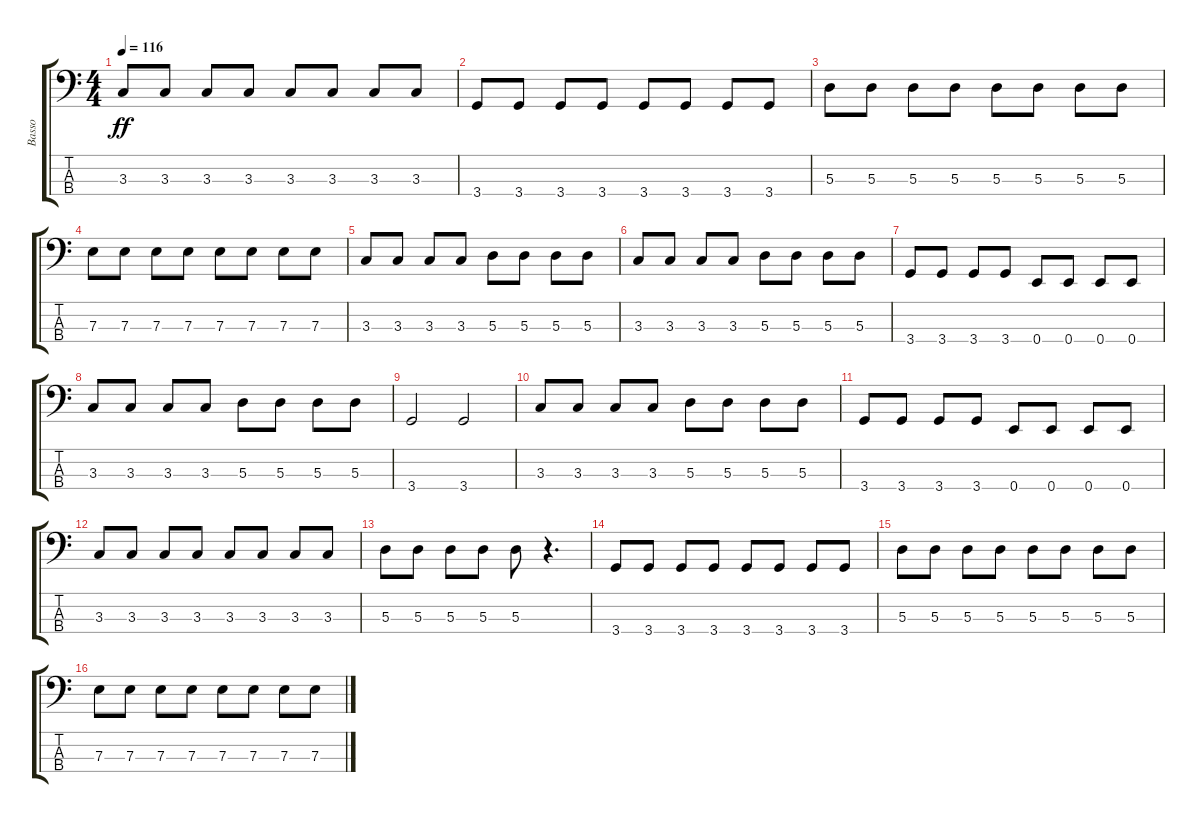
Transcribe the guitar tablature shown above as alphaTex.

\track ("Basso" "Basso") {instrument electricbassfinger}
\staff {score tabs}
\tuning (G2 D2 A1 E1) {hide}
\ts (4 4)
\tempo 116
\clef f4
\ks c
3.3.8{dy ff} 3.3.8 3.3.8 3.3.8 3.3.8 3.3.8 3.3.8 3.3.8 |
3.4.8 3.4.8 3.4.8 3.4.8 3.4.8 3.4.8 3.4.8 3.4.8 |
5.3.8 5.3.8 5.3.8 5.3.8 5.3.8 5.3.8 5.3.8 5.3.8 |
7.3.8 7.3.8 7.3.8 7.3.8 7.3.8 7.3.8 7.3.8 7.3.8 |
3.3.8 3.3.8 3.3.8 3.3.8 5.3.8 5.3.8 5.3.8 5.3.8 |
3.3.8 3.3.8 3.3.8 3.3.8 5.3.8 5.3.8 5.3.8 5.3.8 |
3.4.8 3.4.8 3.4.8 3.4.8 0.4.8 0.4.8 0.4.8 0.4.8 |
3.3.8 3.3.8 3.3.8 3.3.8 5.3.8 5.3.8 5.3.8 5.3.8 |
3.4.2 3.4.2 |
3.3.8 3.3.8 3.3.8 3.3.8 5.3.8 5.3.8 5.3.8 5.3.8 |
3.4.8 3.4.8 3.4.8 3.4.8 0.4.8 0.4.8 0.4.8 0.4.8 |
3.3.8 3.3.8 3.3.8 3.3.8 3.3.8 3.3.8 3.3.8 3.3.8 |
5.3.8 5.3.8 5.3.8 5.3.8 5.3.8 r.4{d} |
3.4.8 3.4.8 3.4.8 3.4.8 3.4.8 3.4.8 3.4.8 3.4.8 |
5.3.8 5.3.8 5.3.8 5.3.8 5.3.8 5.3.8 5.3.8 5.3.8 |
7.3.8 7.3.8 7.3.8 7.3.8 7.3.8 7.3.8 7.3.8 7.3.8
